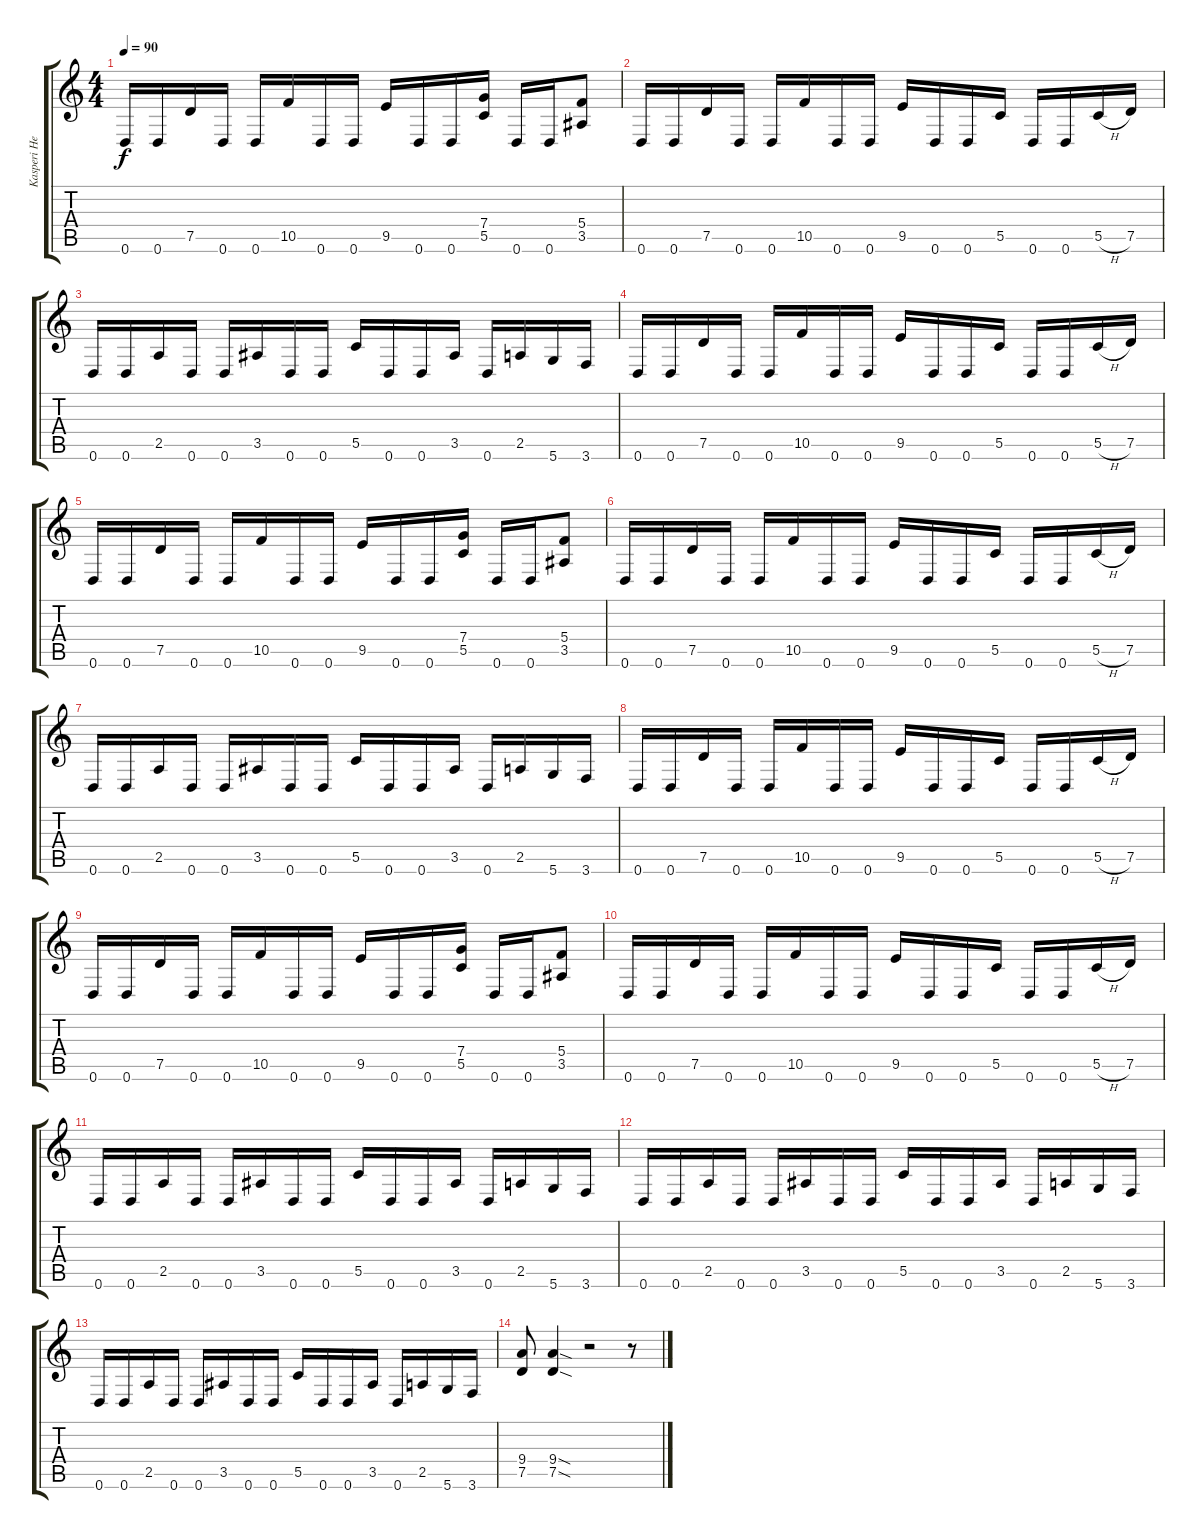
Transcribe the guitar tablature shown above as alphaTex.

\track ("Kasperi Heikkinen" "Kasperi He") {instrument distortionguitar}
\staff {score tabs}
\tuning (D4 A3 F3 C3 G2 D2) {hide}
\ts (4 4)
\tempo 90
\clef g2
\ks c
0.6.16{dy f} 0.6.16 7.5.16 0.6.16 0.6.16 10.5.16 0.6.16 0.6.16 9.5.16 0.6.16 0.6.16 (7.4 5.5).16 0.6.16 0.6.16 (5.4 3.5).8 |
0.6.16 0.6.16 7.5.16 0.6.16 0.6.16 10.5.16 0.6.16 0.6.16 9.5.16 0.6.16 0.6.16 5.5.16 0.6.16 0.6.16 5.5{h}.16 7.5.16 |
0.6.16 0.6.16 2.5.16 0.6.16 0.6.16 3.5.16 0.6.16 0.6.16 5.5.16 0.6.16 0.6.16 3.5.16 0.6.16 2.5.16 5.6.16 3.6.16 |
0.6.16 0.6.16 7.5.16 0.6.16 0.6.16 10.5.16 0.6.16 0.6.16 9.5.16 0.6.16 0.6.16 5.5.16 0.6.16 0.6.16 5.5{h}.16 7.5.16 |
0.6.16 0.6.16 7.5.16 0.6.16 0.6.16 10.5.16 0.6.16 0.6.16 9.5.16 0.6.16 0.6.16 (7.4 5.5).16 0.6.16 0.6.16 (5.4 3.5).8 |
0.6.16 0.6.16 7.5.16 0.6.16 0.6.16 10.5.16 0.6.16 0.6.16 9.5.16 0.6.16 0.6.16 5.5.16 0.6.16 0.6.16 5.5{h}.16 7.5.16 |
0.6.16 0.6.16 2.5.16 0.6.16 0.6.16 3.5.16 0.6.16 0.6.16 5.5.16 0.6.16 0.6.16 3.5.16 0.6.16 2.5.16 5.6.16 3.6.16 |
0.6.16 0.6.16 7.5.16 0.6.16 0.6.16 10.5.16 0.6.16 0.6.16 9.5.16 0.6.16 0.6.16 5.5.16 0.6.16 0.6.16 5.5{h}.16 7.5.16 |
0.6.16 0.6.16 7.5.16 0.6.16 0.6.16 10.5.16 0.6.16 0.6.16 9.5.16 0.6.16 0.6.16 (7.4 5.5).16 0.6.16 0.6.16 (5.4 3.5).8 |
0.6.16 0.6.16 7.5.16 0.6.16 0.6.16 10.5.16 0.6.16 0.6.16 9.5.16 0.6.16 0.6.16 5.5.16 0.6.16 0.6.16 5.5{h}.16 7.5.16 |
0.6.16 0.6.16 2.5.16 0.6.16 0.6.16 3.5.16 0.6.16 0.6.16 5.5.16 0.6.16 0.6.16 3.5.16 0.6.16 2.5.16 5.6.16 3.6.16 |
0.6.16 0.6.16 2.5.16 0.6.16 0.6.16 3.5.16 0.6.16 0.6.16 5.5.16 0.6.16 0.6.16 3.5.16 0.6.16 2.5.16 5.6.16 3.6.16 |
0.6.16 0.6.16 2.5.16 0.6.16 0.6.16 3.5.16 0.6.16 0.6.16 5.5.16 0.6.16 0.6.16 3.5.16 0.6.16 2.5.16 5.6.16 3.6.16 |
(9.4 7.5).8 (9.4{sod} 7.5{sod}).4 r.2 r.8
